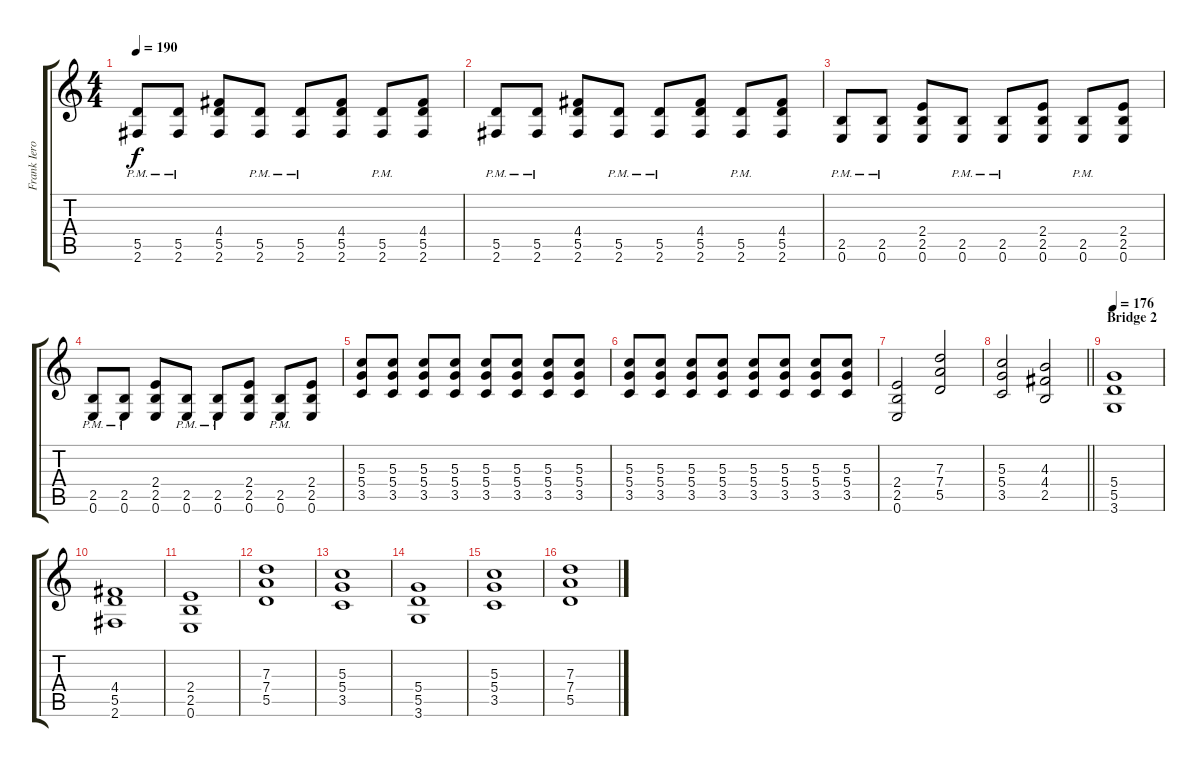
\track ("Frank Iero (rhythm guitar)" "Frank Iero") {instrument distortionguitar}
\staff {score tabs}
\tuning (E4 B3 G3 D3 A2 E2) {hide}
\ts (4 4)
\tempo 190
\clef g2
\ks c
(5.5{pm} 2.6{pm}).8{dy f} (5.5{pm} 2.6{pm}).8 (4.4 5.5 2.6).8 (5.5{pm} 2.6{pm}).8 (5.5{pm} 2.6{pm}).8 (4.4 5.5 2.6).8 (5.5{pm} 2.6{pm}).8 (4.4 5.5 2.6).8 |
(5.5{pm} 2.6{pm}).8 (5.5{pm} 2.6{pm}).8 (4.4 5.5 2.6).8 (5.5{pm} 2.6{pm}).8 (5.5{pm} 2.6{pm}).8 (4.4 5.5 2.6).8 (5.5{pm} 2.6{pm}).8 (4.4 5.5 2.6).8 |
(2.5{pm} 0.6{pm}).8 (2.5{pm} 0.6{pm}).8 (2.4 2.5 0.6).8 (2.5{pm} 0.6{pm}).8 (2.5{pm} 0.6{pm}).8 (2.4 2.5 0.6).8 (2.5{pm} 0.6{pm}).8 (2.4 2.5 0.6).8 |
(2.5{pm} 0.6{pm}).8 (2.5{pm} 0.6{pm}).8 (2.4 2.5 0.6).8 (2.5{pm} 0.6{pm}).8 (2.5{pm} 0.6{pm}).8 (2.4 2.5 0.6).8 (2.5{pm} 0.6{pm}).8 (2.4 2.5 0.6).8 |
(5.3 5.4 3.5).8 (5.3 5.4 3.5).8 (5.3 5.4 3.5).8 (5.3 5.4 3.5).8 (5.3 5.4 3.5).8 (5.3 5.4 3.5).8 (5.3 5.4 3.5).8 (5.3 5.4 3.5).8 |
(5.3 5.4 3.5).8 (5.3 5.4 3.5).8 (5.3 5.4 3.5).8 (5.3 5.4 3.5).8 (5.3 5.4 3.5).8 (5.3 5.4 3.5).8 (5.3 5.4 3.5).8 (5.3 5.4 3.5).8 |
(2.4 2.5 0.6).2 (7.3 7.4 5.5).2 |
\barLineRight lightlight
(5.3 5.4 3.5).2 (4.3 4.4 2.5).2 |
\section ("" "Bridge 2")
\tempo 176
(5.4 5.5 3.6).1 |
(4.4 5.5 2.6).1 |
(2.4 2.5 0.6).1 |
(7.3 7.4 5.5).1 |
(5.3 5.4 3.5).1 |
(5.4 5.5 3.6).1 |
(5.3 5.4 3.5).1 |
(7.3 7.4 5.5).1
